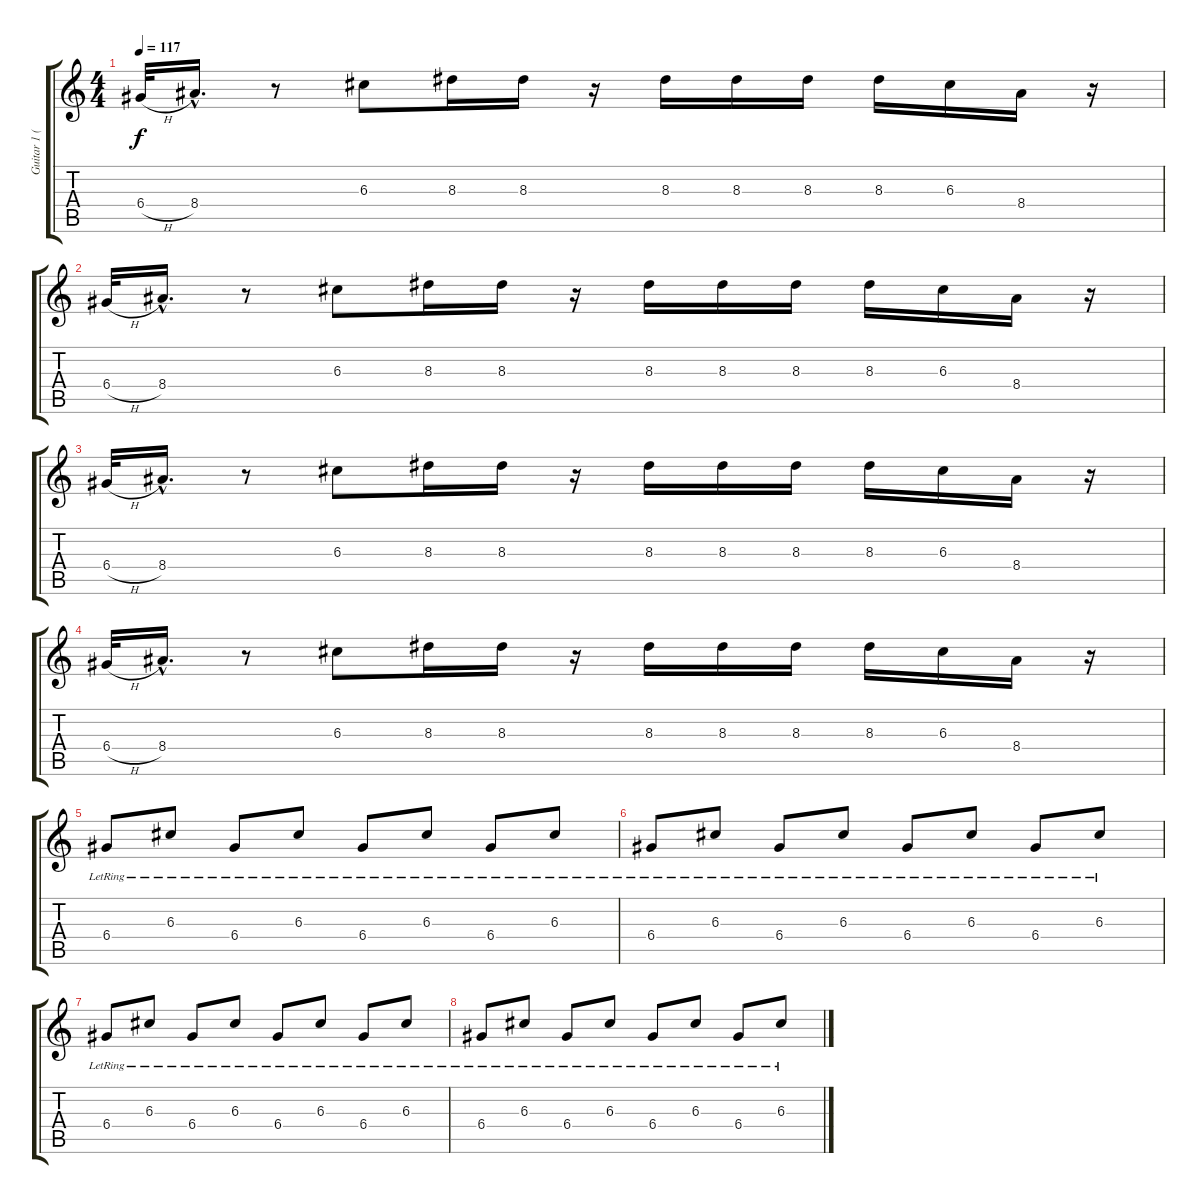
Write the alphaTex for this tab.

\track ("Guitar 1 (effets)" "Guitar 1 (") {instrument electricguitarclean}
\staff {score tabs}
\tuning (E4 B3 G3 D3 A2 E2) {hide}
\ts (4 4)
\tempo 117
\clef g2
\ks c
6.4{h}.32{dy f} 8.4{hac}.16{d} r.8 6.3.8 8.3.16 8.3.16 r.16 8.3.16 8.3.16 8.3.16 8.3.16 6.3.16 8.4.16 r.16 |
6.4{h}.32 8.4{hac}.16{d} r.8 6.3.8 8.3.16 8.3.16 r.16 8.3.16 8.3.16 8.3.16 8.3.16 6.3.16 8.4.16 r.16 |
6.4{h}.32 8.4{hac}.16{d} r.8 6.3.8 8.3.16 8.3.16 r.16 8.3.16 8.3.16 8.3.16 8.3.16 6.3.16 8.4.16 r.16 |
6.4{h}.32 8.4{hac}.16{d} r.8 6.3.8 8.3.16 8.3.16 r.16 8.3.16 8.3.16 8.3.16 8.3.16 6.3.16 8.4.16 r.16 |
6.4{lr}.8 6.3{lr}.8 6.4{lr}.8 6.3{lr}.8 6.4{lr}.8 6.3{lr}.8 6.4{lr}.8 6.3{lr}.8 |
6.4{lr}.8 6.3{lr}.8 6.4{lr}.8 6.3{lr}.8 6.4{lr}.8 6.3{lr}.8 6.4{lr}.8 6.3{lr}.8 |
6.4{lr}.8 6.3{lr}.8 6.4{lr}.8 6.3{lr}.8 6.4{lr}.8 6.3{lr}.8 6.4{lr}.8 6.3{lr}.8 |
6.4{lr}.8 6.3{lr}.8 6.4{lr}.8 6.3{lr}.8 6.4{lr}.8 6.3{lr}.8 6.4{lr}.8 6.3{lr}.8
